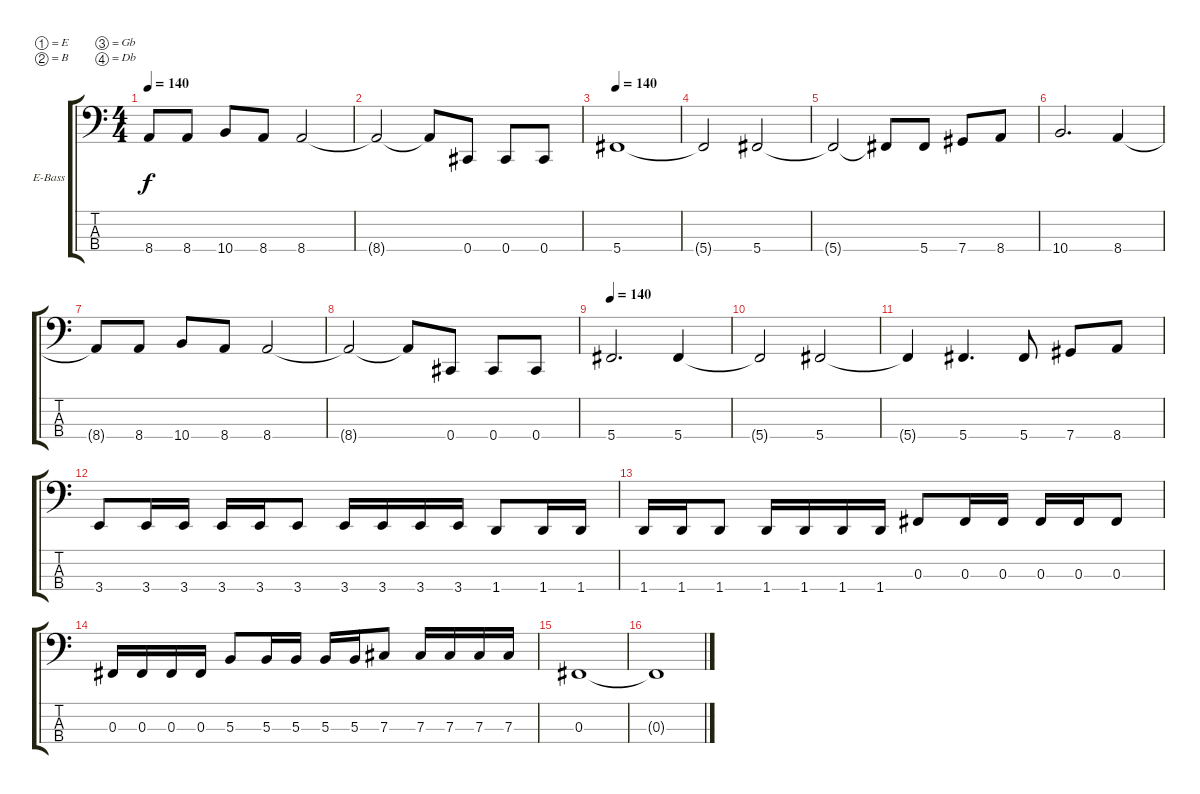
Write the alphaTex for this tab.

\bracketExtendMode groupsimilarinstruments
\firstSystemTrackNameOrientation horizontal
\otherSystemsTrackNameOrientation horizontal
\track ("Bass" "E-Bass") {instrument electricbassfinger}
\staff {score tabs}
\tuning (E2 B1 Gb1 Db1)
\ts (4 4)
\tempo 140
\clef f4
\ks c
8.4{t}.8{dy f} 8.4.8 10.4.8 8.4.8 8.4.2 |
8.4{t}.2 8.4{t}.8 0.4.8 0.4.8 0.4.8 |
\tempo 140
5.4.1 |
5.4{t}.2 5.4.2 |
5.4{t}.2 5.4{t}.8 5.4.8 7.4.8 8.4.8 |
10.4.2{d} 8.4.4 |
8.4{t}.8 8.4.8 10.4.8 8.4.8 8.4.2 |
8.4{t}.2 8.4{t}.8 0.4.8 0.4.8 0.4.8 |
\tempo 140
5.4.2{d} 5.4.4 |
5.4{t}.2 5.4.2 |
5.4{t}.4 5.4.4{d} 5.4.8 7.4.8 8.4.8 |
3.4.8 3.4.16 3.4.16 3.4.16 3.4.16 3.4.8 3.4.16 3.4.16 3.4.16 3.4.16 1.4.8 1.4.16 1.4.16 |
1.4.16 1.4.16 1.4.8 1.4.16 1.4.16 1.4.16 1.4.16 0.3.8 0.3.16 0.3.16 0.3.16 0.3.16 0.3.8 |
0.3.16 0.3.16 0.3.16 0.3.16 5.3.8 5.3.16 5.3.16 5.3.16 5.3.16 7.3.8 7.3.16 7.3.16 7.3.16 7.3.16 |
0.3.1 |
0.3{t}.1
